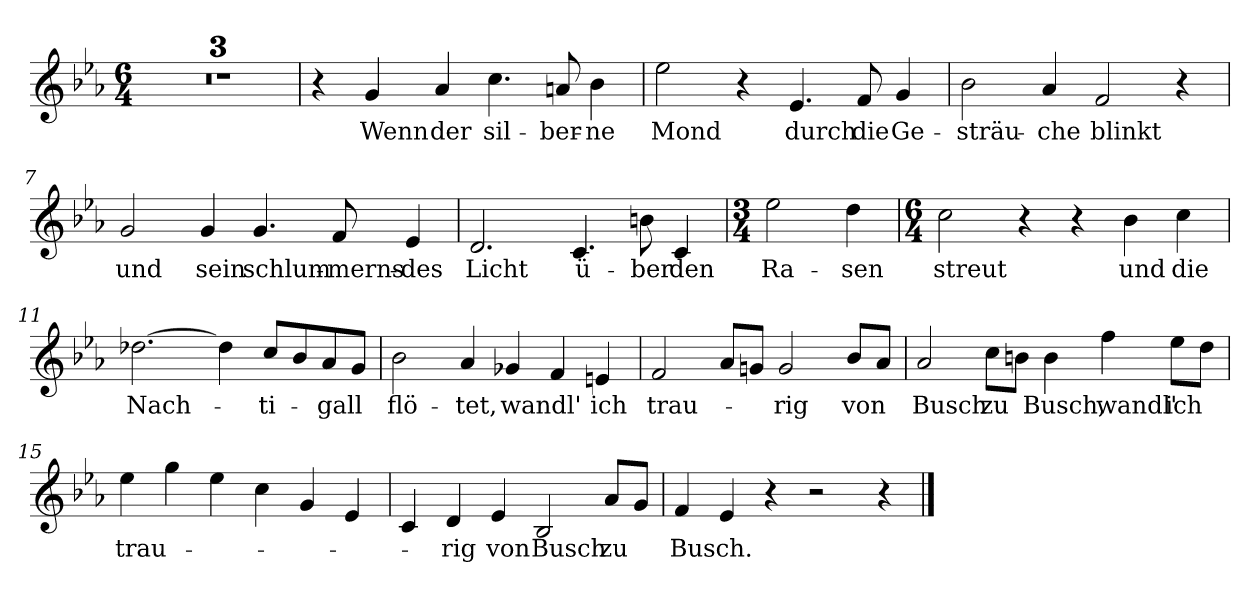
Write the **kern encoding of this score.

**kern	**text
*part1	*part1
*staff1	*staff1
*clefG2	*
*k[b-e-a-]	*
*M6/4	*
=1	=1
1.r	.
=2	=2
1.r	.
=3	=3
1.r	.
=4	=4
4r	.
!	!LO:LY:b
4g/	Wenn
!	!LO:LY:b
4a-/	der
!	!LO:LY:b
4.cc\	sil-
!	!LO:LY:b
8an/	-ber-
!	!LO:LY:b
4b-\	-ne
=5	=5
!	!LO:LY:b
2ee-\	Mond
4r	.
!	!LO:LY:b
4.e-/	durch
!	!LO:LY:b
8f/	die
!	!LO:LY:b
4g/	Ge-
=6	=6
!	!LO:LY:b
2b-\	-sträu-
!	!LO:LY:b
4a-/	-che
!	!LO:LY:b
2f/	blinkt
4r	.
=7	=7
!	!LO:LY:b
2g/	und
!	!LO:LY:b
4g/	sein
!	!LO:LY:b
4.g/	schlum-
!	!LO:LY:b
8f/	-merns-
!	!LO:LY:b
4e-/	-des
!!LO:LB:g=z
=8	=8
!	!LO:LY:b
2.d/	Licht
!	!LO:LY:b
4.c/	ü-
!	!LO:LY:b
8bn\	-ber
!	!LO:LY:b
4c/	den
=9	=9
*M3/4	*
!	!LO:LY:b
2ee-\	Ra-
!	!LO:LY:b
4dd\	-sen
=10	=10
*M6/4	*
!	!LO:LY:b
2cc\	streut
4r	.
4r	.
!	!LO:LY:b
4b-\	und
!	!LO:LY:b
4cc\	die
=11	=11
!	!LO:LY:b
[2.dd-X\	Nach-
4dd-\]	.
!	!LO:LY:b
8cc/L	-ti-
8b-/	.
!	!LO:LY:b
8a-/	-gall
8g/J	.
=12	=12
!	!LO:LY:b
2b-\	flö-
!	!LO:LY:b
4a-/	-tet,
!	!LO:LY:b
4g-X/	wandl'
4f/	.
!	!LO:LY:b
4en/	ich
=13	=13
!	!LO:LY:b
2f/	trau-
8a-/L	.
8gn/J	.
!	!LO:LY:b
2g/	-rig
!	!LO:LY:b
8b-/L	von
8a-/J	.
!!LO:LB:g=z
=14	=14
!	!LO:LY:b
2a-/	Busch
!	!LO:LY:b
8cc\L	zu
8bn\J	.
!	!LO:LY:b
4b\	Busch,
!	!LO:LY:b
4ff\	wandl'
!	!LO:LY:b
8ee-\L	ich
8dd\J	.
=15	=15
!	!LO:LY:b
4ee-\	trau-
4gg\	.
4ee-\	.
4cc\	.
4g/	.
4e-/	.
=16	=16
4c/	.
!	!LO:LY:b
4d/	-rig
!	!LO:LY:b
4e-/	von
!	!LO:LY:b
2B-/	Busch
!	!LO:LY:b
8a-/L	zu
8g/J	.
=17	=17
!	!LO:LY:b
4f/	Busch.
4e-/	.
4r	.
2r	.
4r	.
==	==
*-	*-
